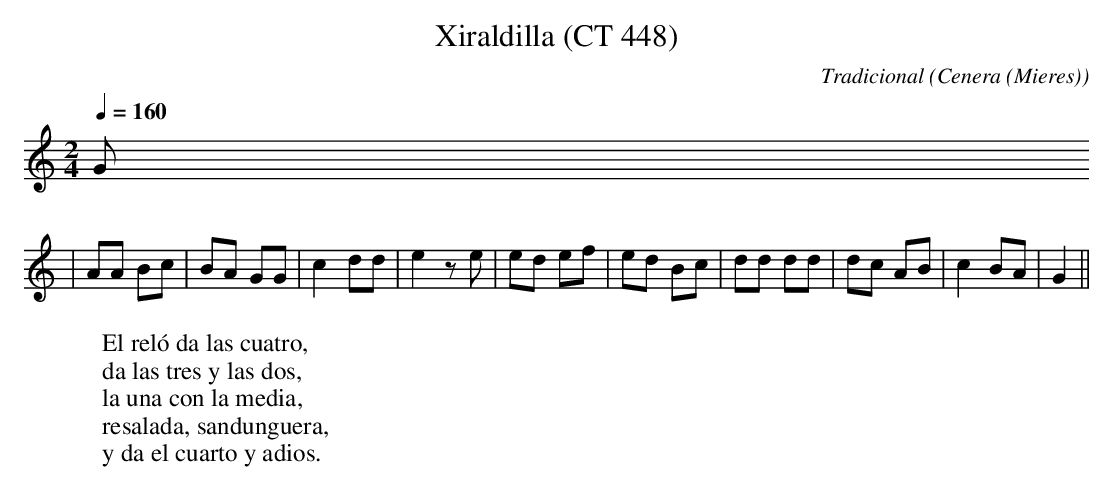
X:1
T:Xiraldilla (CT 448)
C:Tradicional
O:Cenera (Mieres)
M:2/4
L:1/8
Q:1/4=160
W:El reló da las cuatro,
W:da las tres y las dos,
W:la una con la media,
W:resalada, sandunguera,
W:y da el cuarto y adios.
K:C
G
|AA Bc|BA GG|c2 dd|e2 ze|ed ef|ed Bc|dd dd|dc AB|c2 BA|G2 ||
